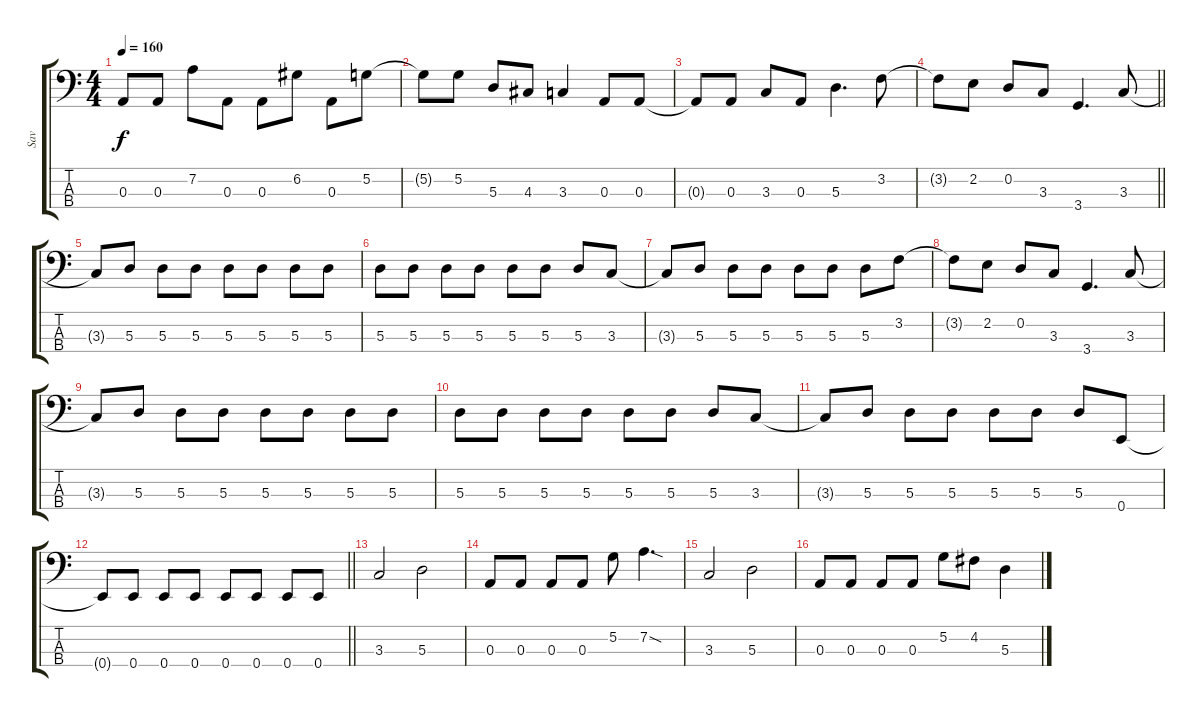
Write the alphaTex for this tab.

\track ("Sav" "Sav") {instrument electricbassfinger}
\staff {score tabs}
\tuning (G2 D2 A1 E1) {hide}
\ts (4 4)
\tempo 160
\clef f4
\ks c
0.3{t}.8{dy f} 0.3.8 7.2.8 0.3.8 0.3.8 6.2.8 0.3.8 5.2.8 |
5.2{t}.8 5.2.8 5.3.8 4.3.8 3.3.4 0.3.8 0.3.8 |
0.3{t}.8 0.3.8 3.3.8 0.3.8 5.3.4{d} 3.2.8 |
\barLineRight lightlight
3.2{t}.8 2.2.8 0.2.8 3.3.8 3.4.4{d} 3.3.8 |
3.3{t}.8 5.3.8 5.3.8 5.3.8 5.3.8 5.3.8 5.3.8 5.3.8 |
5.3.8 5.3.8 5.3.8 5.3.8 5.3.8 5.3.8 5.3.8 3.3.8 |
3.3{t}.8 5.3.8 5.3.8 5.3.8 5.3.8 5.3.8 5.3.8 3.2.8 |
3.2{t}.8 2.2.8 0.2.8 3.3.8 3.4.4{d} 3.3.8 |
3.3{t}.8 5.3.8 5.3.8 5.3.8 5.3.8 5.3.8 5.3.8 5.3.8 |
5.3.8 5.3.8 5.3.8 5.3.8 5.3.8 5.3.8 5.3.8 3.3.8 |
3.3{t}.8 5.3.8 5.3.8 5.3.8 5.3.8 5.3.8 5.3.8 0.4.8 |
\barLineRight lightlight
0.4{t}.8 0.4.8 0.4.8 0.4.8 0.4.8 0.4.8 0.4.8 0.4.8 |
3.3.2 5.3.2 |
0.3.8 0.3.8 0.3.8 0.3.8 5.2.8 7.2{sod}.4{d} |
3.3.2 5.3.2 |
0.3.8 0.3.8 0.3.8 0.3.8 5.2.8 4.2.8 5.3.4
